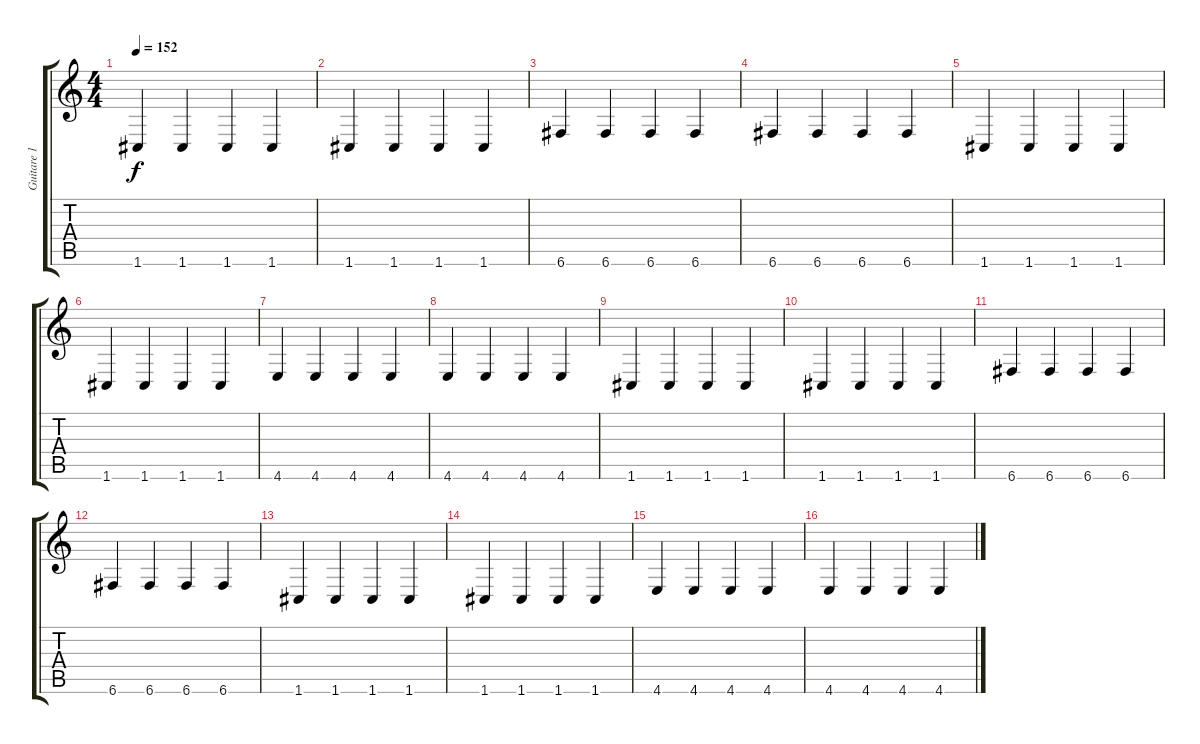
\track ("Guitare 1" "Guitare 1") {instrument distortionguitar}
\staff {score tabs}
\tuning (Eb4 C4 G3 C3 G2 C2) {hide}
\ts (4 4)
\tempo 152
\clef g2
\ks c
1.6.4{dy f} 1.6.4 1.6.4 1.6.4 |
1.6.4 1.6.4 1.6.4 1.6.4 |
6.6.4 6.6.4 6.6.4 6.6.4 |
6.6.4 6.6.4 6.6.4 6.6.4 |
1.6.4 1.6.4 1.6.4 1.6.4 |
1.6.4 1.6.4 1.6.4 1.6.4 |
4.6.4 4.6.4 4.6.4 4.6.4 |
4.6.4 4.6.4 4.6.4 4.6.4 |
1.6.4 1.6.4 1.6.4 1.6.4 |
1.6.4 1.6.4 1.6.4 1.6.4 |
6.6.4 6.6.4 6.6.4 6.6.4 |
6.6.4 6.6.4 6.6.4 6.6.4 |
1.6.4 1.6.4 1.6.4 1.6.4 |
1.6.4 1.6.4 1.6.4 1.6.4 |
4.6.4 4.6.4 4.6.4 4.6.4 |
4.6.4 4.6.4 4.6.4 4.6.4
